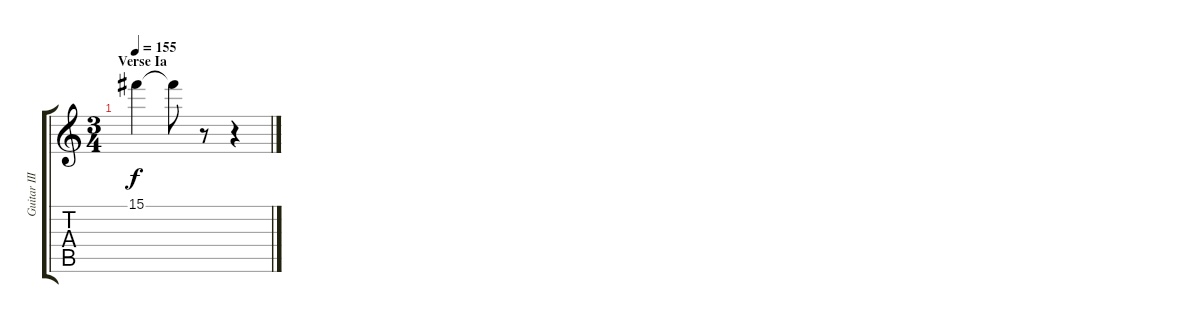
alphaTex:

\track ("Guitar III" "Guitar III") {instrument distortionguitar}
\staff {score tabs}
\tuning (Eb4 Bb3 Gb3 Db3 Ab2 Eb2) {hide}
\ts (3 4)
\section ("" "Verse Ia")
\tempo 155
\clef g2
\ks c
15.1{t}.4{dy f} 15.1{t}.8 r.8 r.4
